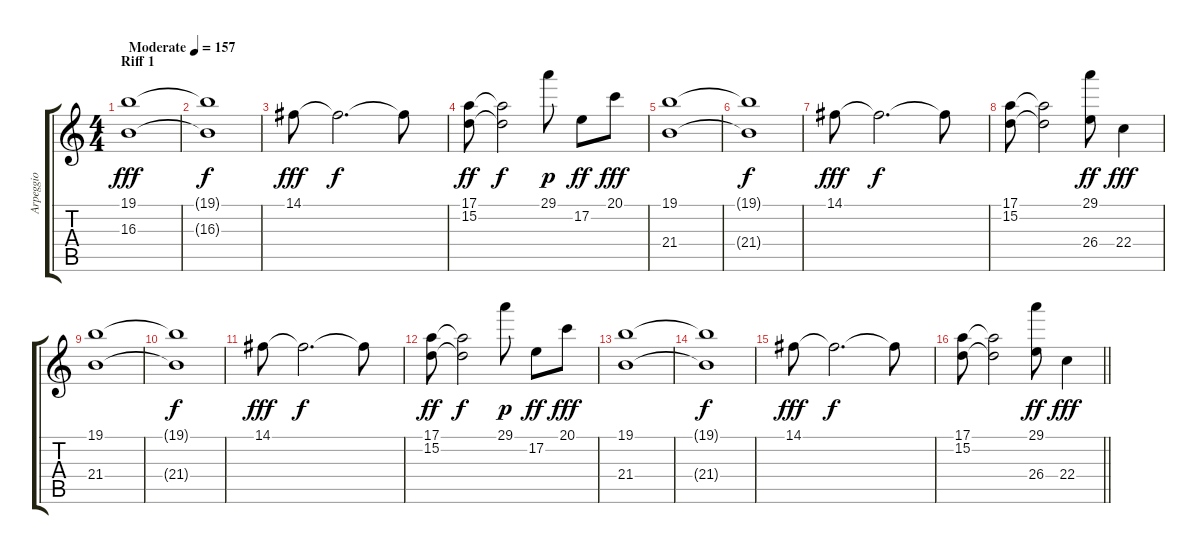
\track ("Arpeggio" "Arpeggio") {instrument lead1square}
\staff {score tabs}
\tuning (E4 B3 G3 D3 A2 E2) {hide}
\ts (4 4)
\section ("" "Riff 1")
\tempo (157 "Moderate")
\clef g2
\ks c
(19.1 16.3).1{dy fff instrument lead1square} |
(19.1{t} 16.3{t}).1{dy f} |
14.1.8{dy fff} 14.1{t}.2{d dy f} 14.1{t}.8 |
(17.1 15.2).8{dy ff} (17.1{t} 15.2{t}).2{dy f} 29.1.8{dy p} 17.2.8{dy ff} 20.1.8{dy fff} |
(19.1 21.4).1 |
(19.1{t} 21.4{t}).1{dy f} |
14.1.8{dy fff} 14.1{t}.2{d dy f} 14.1{t}.8 |
(17.1 15.2).8 (17.1{t} 15.2{t}).2 (29.1 26.4).8{dy ff} 22.4.4{dy fff} |
(19.1 21.4).1 |
(19.1{t} 21.4{t}).1{dy f} |
14.1.8{dy fff} 14.1{t}.2{d dy f} 14.1{t}.8 |
(17.1 15.2).8{dy ff} (17.1{t} 15.2{t}).2{dy f} 29.1.8{dy p} 17.2.8{dy ff} 20.1.8{dy fff} |
(19.1 21.4).1 |
(19.1{t} 21.4{t}).1{dy f} |
14.1.8{dy fff} 14.1{t}.2{d dy f} 14.1{t}.8 |
\barLineRight lightlight
(17.1 15.2).8 (17.1{t} 15.2{t}).2 (29.1 26.4).8{dy ff} 22.4.4{dy fff}
